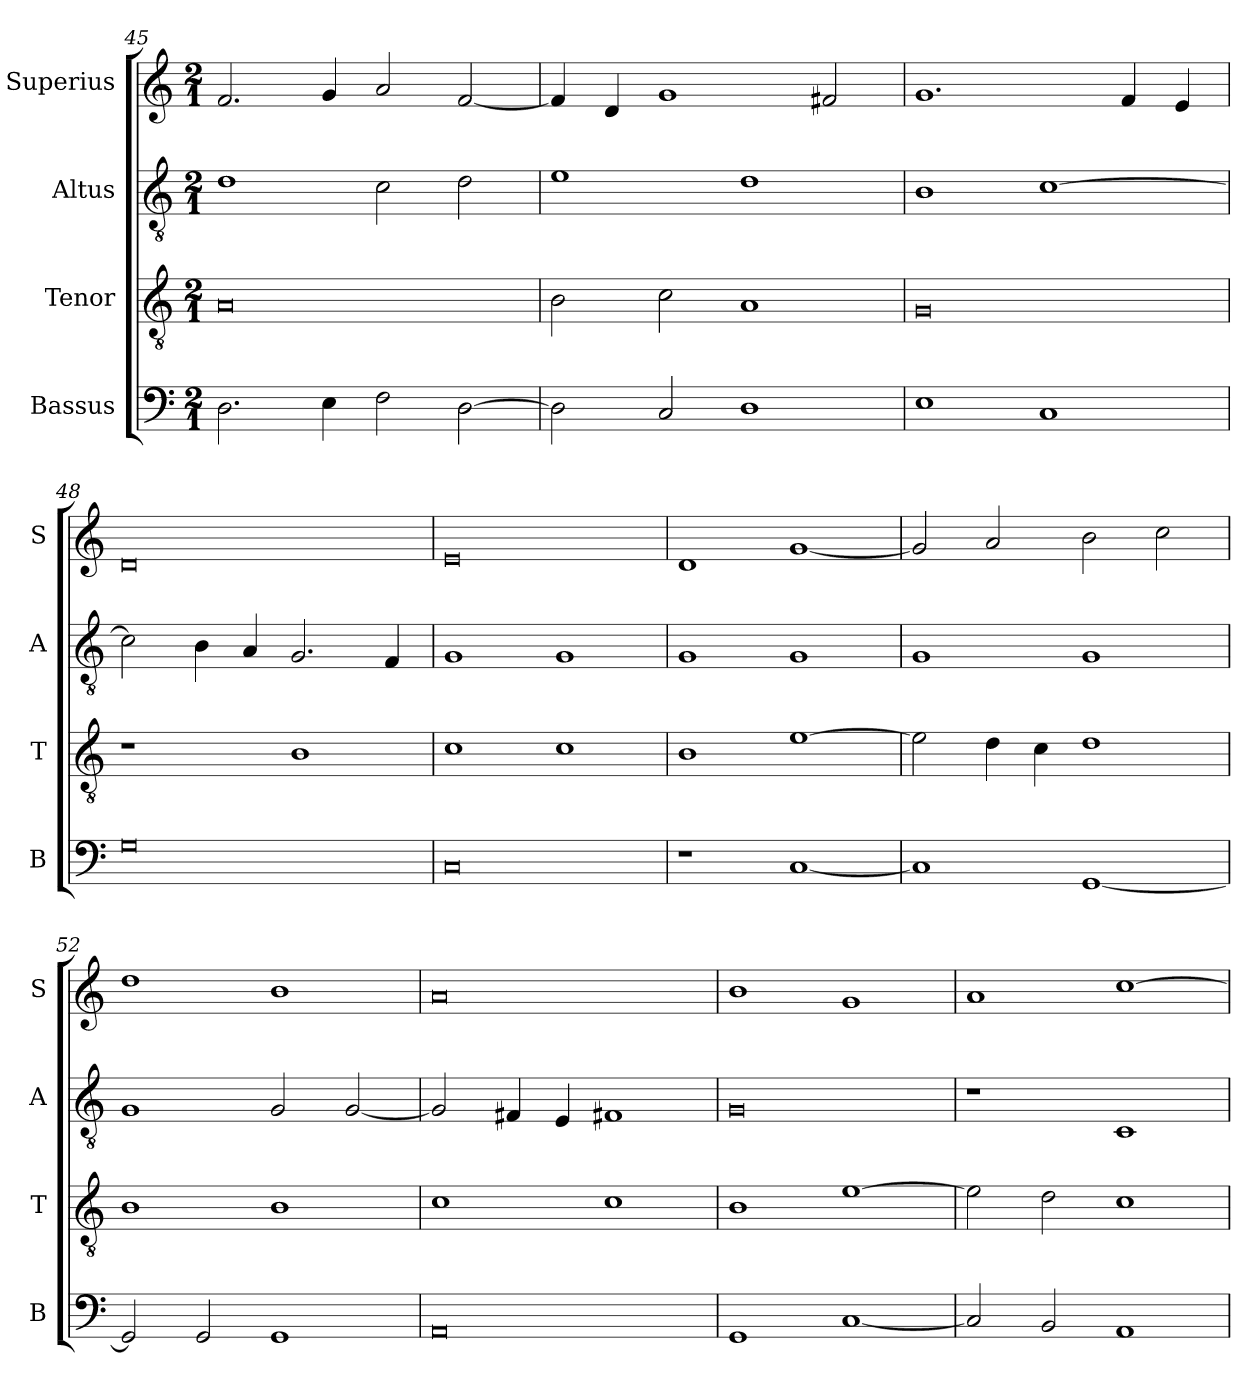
**kern	**kern	**kern	**kern
*part4	*part3	*part2	*part1
*staff4	*staff3	*staff2	*staff1
*I"Bassus	*I"Tenor	*I"Altus	*I"Superius
*I'B	*I'T	*I'A	*I'S
*clefF4	*clefGv2	*clefGv2	*clefG2
*k[]	*k[]	*k[]	*k[]
*M2/1	*M2/1	*M2/1	*M2/1
=45	=45	=45	=45
2.D\	0A	1d	2.f/
4E\	.	.	4g/
2F\	.	2c\	2a/
[2D\	.	2d\	[2f/
=46	=46	=46	=46
2D\]	2B\	1e	4f/]
.	.	.	4d/
2C/	2c\	.	1g
1D	1A	1d	.
.	.	.	2f#X/
=47	=47	=47	=47
1E	0G	1B	1.g
1C	.	[1c	.
.	.	.	4f/
.	.	.	4e/
=48	=48	=48	=48
0G	1r	2c\]	0d
.	.	4B\	.
.	.	4A/	.
.	1B	2.G/	.
.	.	4F/	.
=49	=49	=49	=49
0C	1c	1G	0e
.	1c	1G	.
=50	=50	=50	=50
1r	1B	1G	1d
[1C	[1e	1G	[1g
=51	=51	=51	=51
1C]	2e\]	1G	2g/]
.	4d\	.	2a/
.	4c\	.	.
[1GG	1d	1G	2b\
.	.	.	2cc\
=52	=52	=52	=52
2GG/]	1B	1G	1dd
2GG/	.	.	.
1GG	1B	2G/	1b
.	.	[2G/	.
=53	=53	=53	=53
0AA	1c	2G/]	0a
.	.	4F#X/	.
.	.	4E/	.
.	1c	1F#X	.
=54	=54	=54	=54
1GG	1B	0G	1b
[1C	[1e	.	1g
=55	=55	=55	=55
2C/]	2e\]	1r	1a
2BB/	2d\	.	.
1AA	1c	1C	[1cc
=	=	=	=
*-	*-	*-	*-
